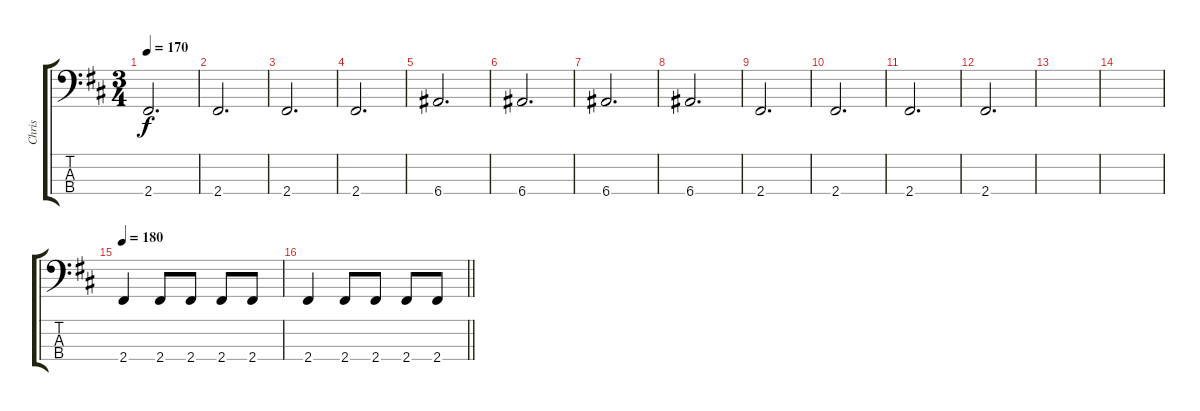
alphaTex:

\track ("Chris" "Chris") {instrument electricbasspick}
\staff {score tabs}
\tuning (G2 D2 A1 E1) {hide}
\ts (3 4)
\tempo 170
\clef f4
\ks d
2.4.2{d dy f} |
2.4.2{d} |
2.4.2{d} |
2.4.2{d} |
6.4.2{d} |
6.4.2{d} |
6.4.2{d} |
6.4.2{d} |
2.4.2{d} |
2.4.2{d} |
2.4.2{d} |
2.4.2{d} |
|
|
\tempo 180
2.4.4 2.4.8 2.4.8 2.4.8 2.4.8 |
\barLineRight lightlight
2.4.4 2.4.8 2.4.8 2.4.8 2.4.8
